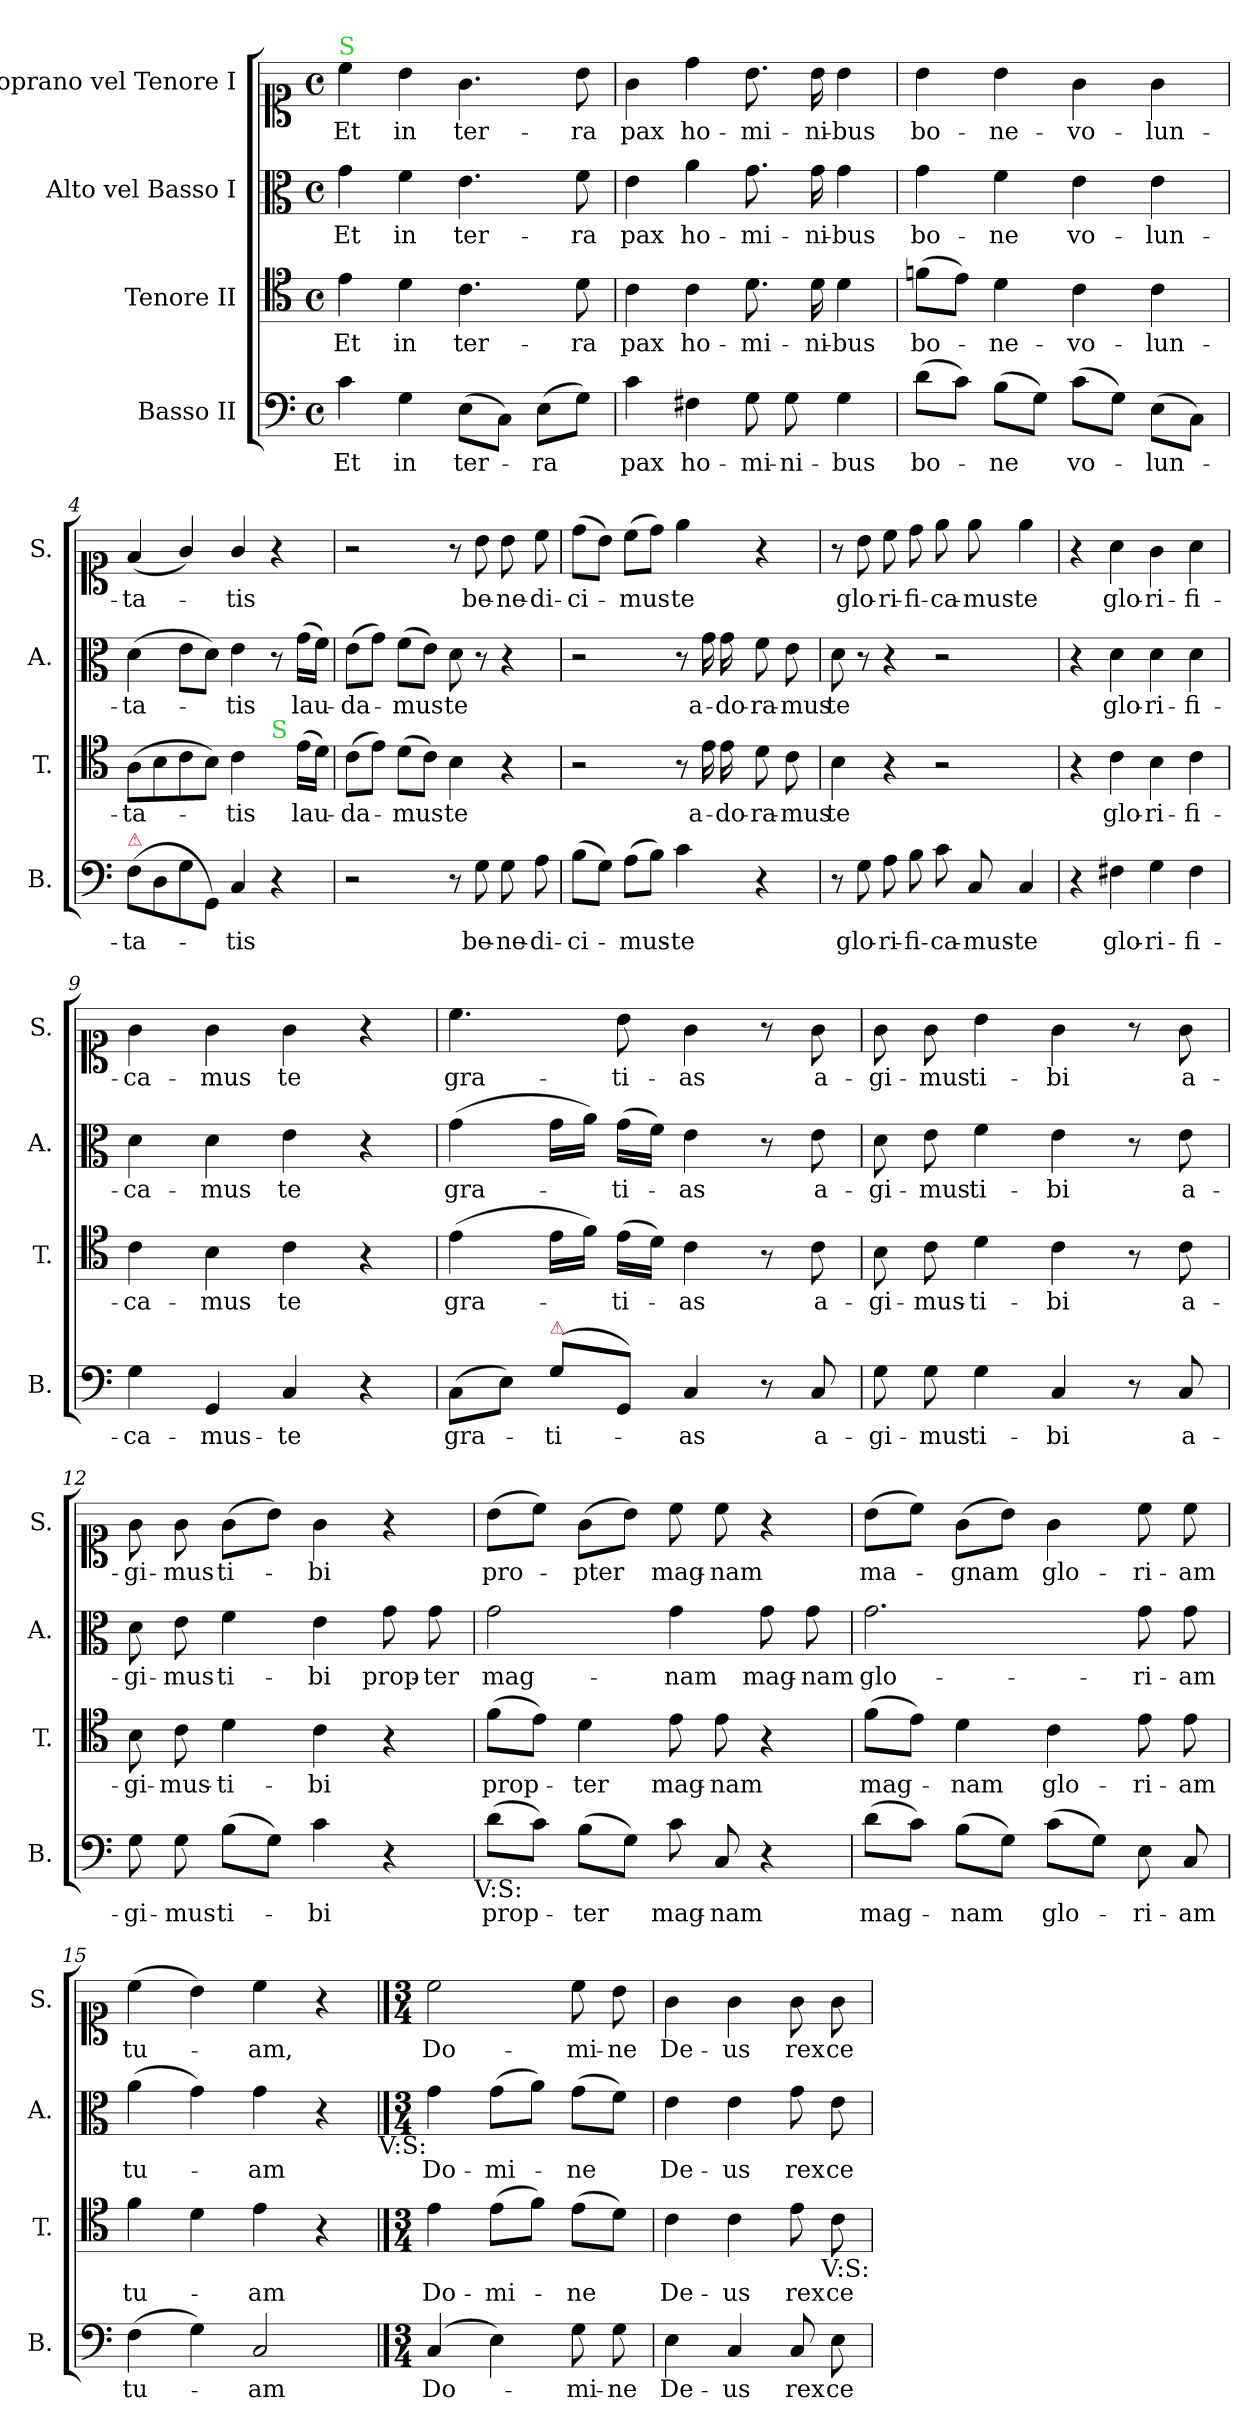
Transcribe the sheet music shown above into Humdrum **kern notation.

**kern	**text	**kern	**text	**kern	**text	**kern	**text
*part4	*part4	*part3	*part3	*part2	*part2	*part1	*part1
*staff4	*staff4	*staff3	*staff3	*staff2	*staff2	*staff1	*staff1
*I"Basso II	*	*I"Tenore II	*	*I"Alto vel Basso I	*	*I"Soprano vel Tenore I	*
*I'B.	*	*I'T.	*	*I'A.	*	*I'S.	*
*clefF4	*	*clefC4	*	*clefC3	*	*clefC1	*
*k[]	*	*k[]	*	*k[]	*	*k[]	*
*M4/4	*	*M4/4	*	*M4/4	*	*M4/4	*
*met(c)	*	*met(c)	*	*met(c)	*	*met(c)	*
=1	=1	=1	=1	=1	=1	=1	=1
!	!	!	!	!	!	!LO:TX:a:color=limegreen:t=S	!
4c\	Et	4e\	Et	4g\	Et	4cc\	Et
4G\	in	4d\	in	4f\	in	4b\	in
(8E\L	ter-	4.c\	ter-	4.e\	ter-	4.g\	ter-
8C\J)	.	.	.	.	.	.	.
(8E\L	-ra	.	.	.	.	.	.
8G\J)	.	8d\	-ra	8f\	-ra	8b\	-ra
=2	=2	=2	=2	=2	=2	=2	=2
4c\	pax	4c\	pax	4e\	pax	4g\	pax
4F#X\	ho-	4c\	ho-	4a\	ho-	4dd\	ho-
8G\	-mi-	8.d\	-mi-	8.g\	-mi-	8.b\	-mi-
8G\	-ni-	.	.	.	.	.	.
.	.	16d\	-ni-	16g\	-ni-	16b\	-ni-
4G\	-bus	4d\	-bus	4g\	-bus	4b\	-bus
=3	=3	=3	=3	=3	=3	=3	=3
(8d\L	bo-	(8fn\L	bo-	4g\	bo-	4b\	bo-
8c\J)	.	8e\J)	.	.	.	.	.
(8B\L	-ne	4d\	-ne-	4f\	-ne	4b\	-ne-
8G\J)	.	.	.	.	.	.	.
(8c\L	vo-	4c\	-vo-	4e\	vo-	4g\	-vo-
8G\J)	.	.	.	.	.	.	.
(8E\L	-lun-	4c\	-lun-	4e\	-lun-	4g\	-lun-
8C\J)	.	.	.	.	.	.	.
=4	=4	=4	=4	=4	=4	=4	=4
!LO:TX:a:color=crimson:t=⚠	!	!	!	!	!	!	!
(8F\L	ta-	(8A\L	-ta-	(4d\	-ta-	(4f/	-ta-
8D\	.	8B\	.	.	.	.	.
8G\	.	8c\	.	8e\L	.	4g/)	.
8GG/J)	.	8B\J)	.	8d\J)	.	.	.
4C/	-tis	4c\	-tis	4e\	-tis	4g/	-tis
!	!	!LO:TX:a:color=limegreen:t=S	!	!	!	!	!
4r	.	8ryy	.	8r	.	4r	.
.	.	(16e\LL	lau-	(16g\LL	lau-	.	.
.	.	16d\JJ)	.	16f\JJ)	.	.	.
=5	=5	=5	=5	=5	=5	=5	=5
2r	.	(8c\L	-da-	(8e\L	-da-	2r	.
.	.	8e\J)	.	8g\J)	.	.	.
.	.	(8d\L	-mus	(8f\L	-mus	.	.
.	.	8c\J)	.	8e\J)	.	.	.
8r	.	4B\	-te	8d\	te	8r	.
8G\	be-	.	.	8r	.	8b\	be-
8G\	-ne-	4r	.	4r	.	8b\	-ne-
8A\	-di-	.	.	.	.	8cc\	-di-
=6	=6	=6	=6	=6	=6	=6	=6
(8B\L	ci-	2r	.	2r	.	(8dd\L	-ci-
8G\J)	.	.	.	.	.	8b\J)	.
(8A\L	-mus-	.	.	.	.	(8cc\L	-mus
8B\J)	.	.	.	.	.	8dd\J)	.
4c\	-te	8r	.	8r	.	4ee\	te
.	.	16e\	a-	16g\	a-	.	.
.	.	16e\	-do-	16g\	-do-	.	.
4r	.	8d\	-ra-	8f\	-ra-	4r	.
.	.	8c\	-mus	8e\	-mus	.	.
=7	=7	=7	=7	=7	=7	=7	=7
8r	.	4B\	te	8d\	te	8r	.
8G\	glo-	.	.	8r	.	8b\	glo-
8A\	-ri-	4r	.	4r	.	8cc\	-ri-
8B\	-fi-	.	.	.	.	8dd\	-fi-
8c\	-ca-	2r	.	2r	.	8ee\	-ca-
8C/	-mus-	.	.	.	.	8ee\	-mus
4C/	-te	.	.	.	.	4ee\	te
=8	=8	=8	=8	=8	=8	=8	=8
4r	.	4r	.	4r	.	4r	.
4F#X\	glo-	4c\	glo-	4d\	glo-	4a\	glo-
4G\	-ri-	4B\	-ri-	4d\	-ri-	4g\	-ri-
4F#\	-fi-	4c\	-fi-	4d\	-fi-	4a\	-fi-
=9	=9	=9	=9	=9	=9	=9	=9
4G\	-ca-	4c\	-ca-	4d\	-ca-	4g\	-ca-
4GG/	-mus-	4B\	-mus	4d\	-mus	4g\	-mus
4C/	-te	4c\	te	4e\	te	4g\	te
4r	.	4r	.	4r	.	4r	.
=10	=10	=10	=10	=10	=10	=10	=10
(8C\L	gra-	(4e\	gra-	(4g\	gra-	4.cc\	gra-
8E\J)	.	.	.	.	.	.	.
!LO:TX:a:color=crimson:t=⚠	!	!	!	!	!	!	!
(8G\L	-ti-	16e\LL	.	16g\LL	.	.	.
.	.	16f\JJ)	.	16a\JJ)	.	.	.
8GG/J)	.	(16e\LL	-ti-	(16g\LL	-ti-	8b\	-ti-
.	.	16d\JJ)	.	16f\JJ)	.	.	.
4C/	-as	4c\	-as	4e\	-as	4g\	-as
8r	.	8r	.	8r	.	8r	.
8C/	a-	8c\	a-	8e\	a-	8g\	a-
=11	=11	=11	=11	=11	=11	=11	=11
8G\	-gi-	8B\	-gi-	8d\	-gi-	8g\	-gi-
8G\	-mus	8c\	-mus-	8e\	-mus	8g\	-mus
4G\	ti-	4d\	-ti-	4f\	ti-	4b\	ti-
4C/	-bi	4c\	-bi	4e\	-bi	4g\	-bi
8r	.	8r	.	8r	.	8r	.
8C/	a-	8c\	a-	8e\	a-	8g\	a-
=12	=12	=12	=12	=12	=12	=12	=12
8G\	-gi-	8B\	-gi-	8d\	-gi-	8g\	-gi-
8G\	-mus	8c\	-mus-	8e\	-mus	8g\	-mus
(8B\L	ti-	4d\	-ti-	4f\	ti-	(8g\L	ti-
8G\J)	.	.	.	.	.	8b\J)	.
4c\	-bi	4c\	-bi	4e\	-bi	4g\	-bi
4r	.	4r	.	8g\	prop-	4r	.
.	.	.	.	8g\	-ter	.	.
!LO:TX:b:t=V&colon;S&colon;	!	!	!	!	!	!	!
=13	=13	=13	=13	=13	=13	=13	=13
(8d\L	prop-	(8f\L	prop-	2g\	mag-	(8b\L	pro-
8c\J)	.	8e\J)	.	.	.	8cc\J)	.
(8B\L	-ter	4d\	-ter	.	.	(8g\L	-pter
8G\J)	.	.	.	.	.	8b\J)	.
8c\	mag-	8e\	mag-	4g\	-nam	8cc\	mag-
8C/	-nam	8e\	-nam	.	.	8cc\	-nam
4r	.	4r	.	8g\	mag-	4r	.
.	.	.	.	8g\	-nam	.	.
=14	=14	=14	=14	=14	=14	=14	=14
(8d\L	mag-	(8f\L	mag-	2.g\	glo-	(8b\L	ma-
8c\J)	.	8e\J)	.	.	.	8cc\J)	.
(8B\L	-nam	4d\	-nam	.	.	(8g\L	-gnam
8G\J)	.	.	.	.	.	8b\J)	.
(8c\L	glo-	4c\	glo-	.	.	4g\	glo-
8G\J)	.	.	.	.	.	.	.
8E\	-ri-	8e\	-ri-	8g\	-ri-	8cc\	-ri-
8C/	-am	8e\	-am	8g\	-am	8cc\	-am
=15	=15	=15	=15	=15	=15	=15	=15
(4F\	tu-	4f\	tu-	(4a\	tu-	(4cc\	tu-
4G\)	.	4d\	.	4g\)	.	4b\)	.
2C/	-am	4e\	-am	4g\	-am	4cc\	-am,
.	.	4r	.	4r	.	4r	.
!	!	!	!	!LO:TX:b:t=V&colon;S&colon;	!	!	!
==16	==16	==16	==16	==16	==16	==16	==16
*M3/4	*	*M3/4	*	*M3/4	*	*M3/4	*
(4C/	Do-	4e\	Do-	4g\	Do-	2cc\	Do-
4E\)	.	(8e\L	-mi-	(8g\L	-mi-	.	.
.	.	8f\J)	.	8a\J)	.	.	.
8G\	-mi-	(8e\L	-ne	(8g\L	-ne	8cc\	-mi-
8G\	-ne	8d\J)	.	8f\J)	.	8b\	-ne
=17	=17	=17	=17	=17	=17	=17	=17
4E\	De-	4c\	De-	4e\	De-	4g\	De-
4C/	-us	4c\	-us	4e\	-us	4g\	-us
8C/	rex	8e\	rex	8g\	rex	8g\	rex
8E\	ce-	8c\	ce-	8e\	ce-	8g\	ce-
!	!	!LO:TX:b:t=V&colon;S&colon;	!	!	!	!	!
=	=	=	=	=	=	=	=
*-	*-	*-	*-	*-	*-	*-	*-
